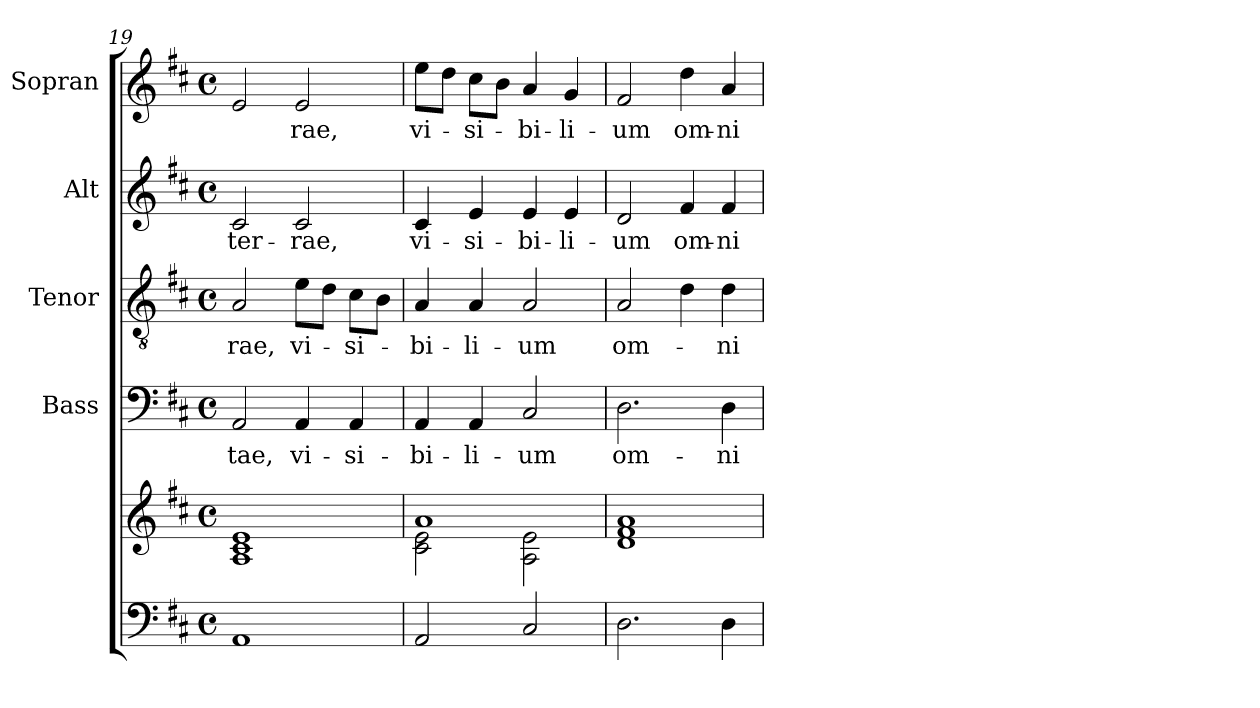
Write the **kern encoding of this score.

**kern	**kern	**kern	**text	**kern	**text	**kern	**text	**kern	**text
*part5	*part5	*part4	*part4	*part3	*part3	*part2	*part2	*part1	*part1
*staff6	*staff5	*staff4	*staff4	*staff3	*staff3	*staff2	*staff2	*staff1	*staff1
*	*	*I"Bass	*	*I"Tenor	*	*I"Alt	*	*I"Sopran	*
*	*	*I'B.	*	*I'T.	*	*I'A.	*	*I'S.	*
*clefF4	*clefG2	*clefF4	*	*clefGv2	*	*clefG2	*	*clefG2	*
*k[f#c#]	*k[f#c#]	*k[f#c#]	*	*k[f#c#]	*	*k[f#c#]	*	*k[f#c#]	*
*D:	*D:	*D:	*	*D:	*	*D:	*	*D:	*
*M4/4	*M4/4	*M4/4	*	*M4/4	*	*M4/4	*	*M4/4	*
*met(c)	*met(c)	*met(c)	*	*met(c)	*	*met(c)	*	*met(c)	*
=19	=19	=19	=19	=19	=19	=19	=19	=19	=19
!	!	!	!LO:LY:b	!	!LO:LY:b	!	!LO:LY:b	!	!
1AA	1A 1c# 1e	2AA/	-tae,	2A/	-rae,	2c#/	ter-	2e/	.
!	!	!	!LO:LY:b	!	!LO:LY:b	!	!LO:LY:b	!	!LO:LY:b
.	.	4AA/	vi-	8e\L	vi-	2c#/	-rae,	2e/	-rae,
.	.	.	.	8d\J	.	.	.	.	.
!	!	!	!LO:LY:b	!	!LO:LY:b	!	!	!	!
.	.	4AA/	-si-	8c#\L	-si-	.	.	.	.
.	.	.	.	8B\J	.	.	.	.	.
=20	=20	=20	=20	=20	=20	=20	=20	=20	=20
*	*^	*	*	*	*	*	*	*	*
!	!	!	!	!LO:LY:b	!	!LO:LY:b	!	!LO:LY:b	!	!LO:LY:b
2AA/	1a	2c#\ 2e\	4AA/	-bi-	4A/	-bi-	4c#/	vi-	8ee\L	vi-
.	.	.	.	.	.	.	.	.	8dd\J	.
!	!	!	!	!LO:LY:b	!	!LO:LY:b	!	!LO:LY:b	!	!LO:LY:b
.	.	.	4AA/	-li-	4A/	-li-	4e/	-si-	8cc#\L	-si-
.	.	.	.	.	.	.	.	.	8b\J	.
!	!	!	!	!LO:LY:b	!	!LO:LY:b	!	!LO:LY:b	!	!LO:LY:b
2C#/	.	2A\ 2e\	2C#/	-um	2A/	-um	4e/	-bi-	4a/	-bi-
!	!	!	!	!	!	!	!	!LO:LY:b	!	!LO:LY:b
.	.	.	.	.	.	.	4e/	-li-	4g/	-li-
*	*v	*v	*	*	*	*	*	*	*	*
!!LO:PB:g=z
=21	=21	=21	=21	=21	=21	=21	=21	=21	=21
!	!	!	!LO:LY:b	!	!LO:LY:b	!	!LO:LY:b	!	!LO:LY:b
2.D\	1d 1f# 1a	2.D\	om-	2A/	om-	2d/	-um	2f#/	-um
!	!	!	!	!	!	!	!LO:LY:b	!	!LO:LY:b
.	.	.	.	4d\	.	4f#/	om-	4dd\	om-
!	!	!	!LO:LY:b	!	!LO:LY:b	!	!LO:LY:b	!	!LO:LY:b
4D\	.	4D\	-ni-	4d\	-ni-	4f#/	-ni-	4a/	-ni-
=	=	=	=	=	=	=	=	=	=
*-	*-	*-	*-	*-	*-	*-	*-	*-	*-
